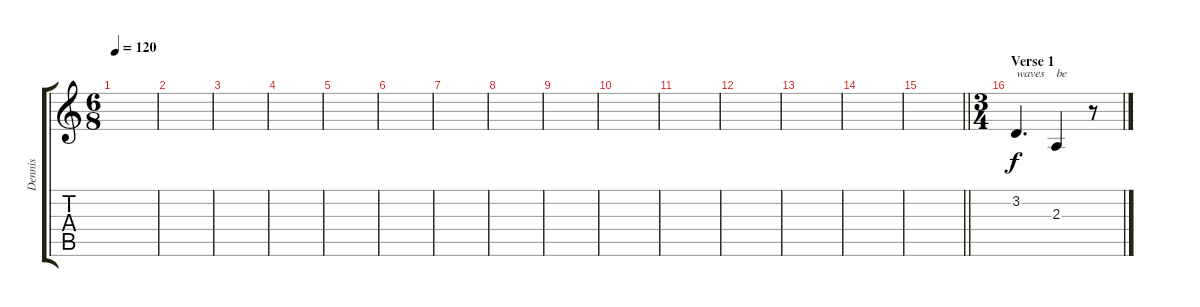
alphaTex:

\track ("Dennis" "Dennis") {solo instrument tenorsax}
\staff {score tabs}
\tuning (E4 B3 G3 D3 A2 E2) {hide}
\ts (6 8)
\tempo 120
\clef g2
\ks c
|
|
|
|
|
|
|
|
|
|
|
|
|
|
\barLineRight lightlight
|
\ts (3 4)
\section ("" "Verse 1")
3.2.4{d txt "waves"} 2.3.4{txt "be"} r.8
